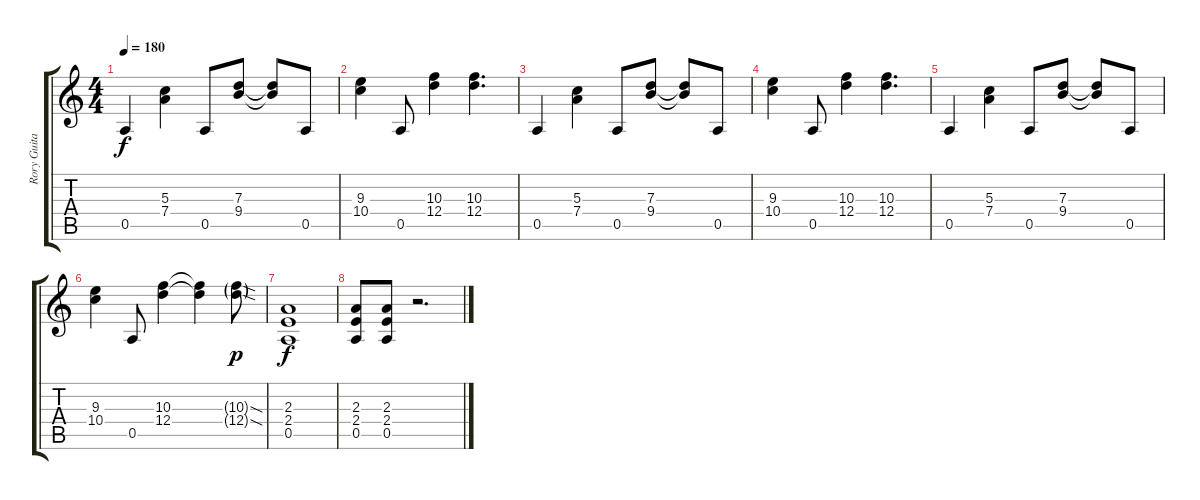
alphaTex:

\track ("Rory Guitar" "Rory Guita") {instrument distortionguitar}
\staff {score tabs}
\tuning (E4 B3 G3 D3 A2 E2) {hide}
\ts (4 4)
\tempo 180
\clef g2
\ks c
0.5.4{dy f} (5.3 7.4).4 0.5.8 (7.3 9.4).8 (7.3{t} 9.4{t}).8 0.5.8 |
(9.3 10.4).4 0.5.8 (10.3 12.4).4 (10.3 12.4).4{d} |
0.5.4 (5.3 7.4).4 0.5.8 (7.3 9.4).8 (7.3{t} 9.4{t}).8 0.5.8 |
(9.3 10.4).4 0.5.8 (10.3 12.4).4 (10.3 12.4).4{d} |
0.5.4 (5.3 7.4).4 0.5.8 (7.3 9.4).8 (7.3{t} 9.4{t}).8 0.5.8 |
(9.3 10.4).4 0.5.8 (10.3 12.4).4 (10.3{t} 12.4{t}).4 (10.3{sod g} 12.4{sod g}).8{dy p} |
(2.3 2.4 0.5).1{dy f} |
(2.3 2.4 0.5).8 (2.3 2.4 0.5).8 r.2{d}
